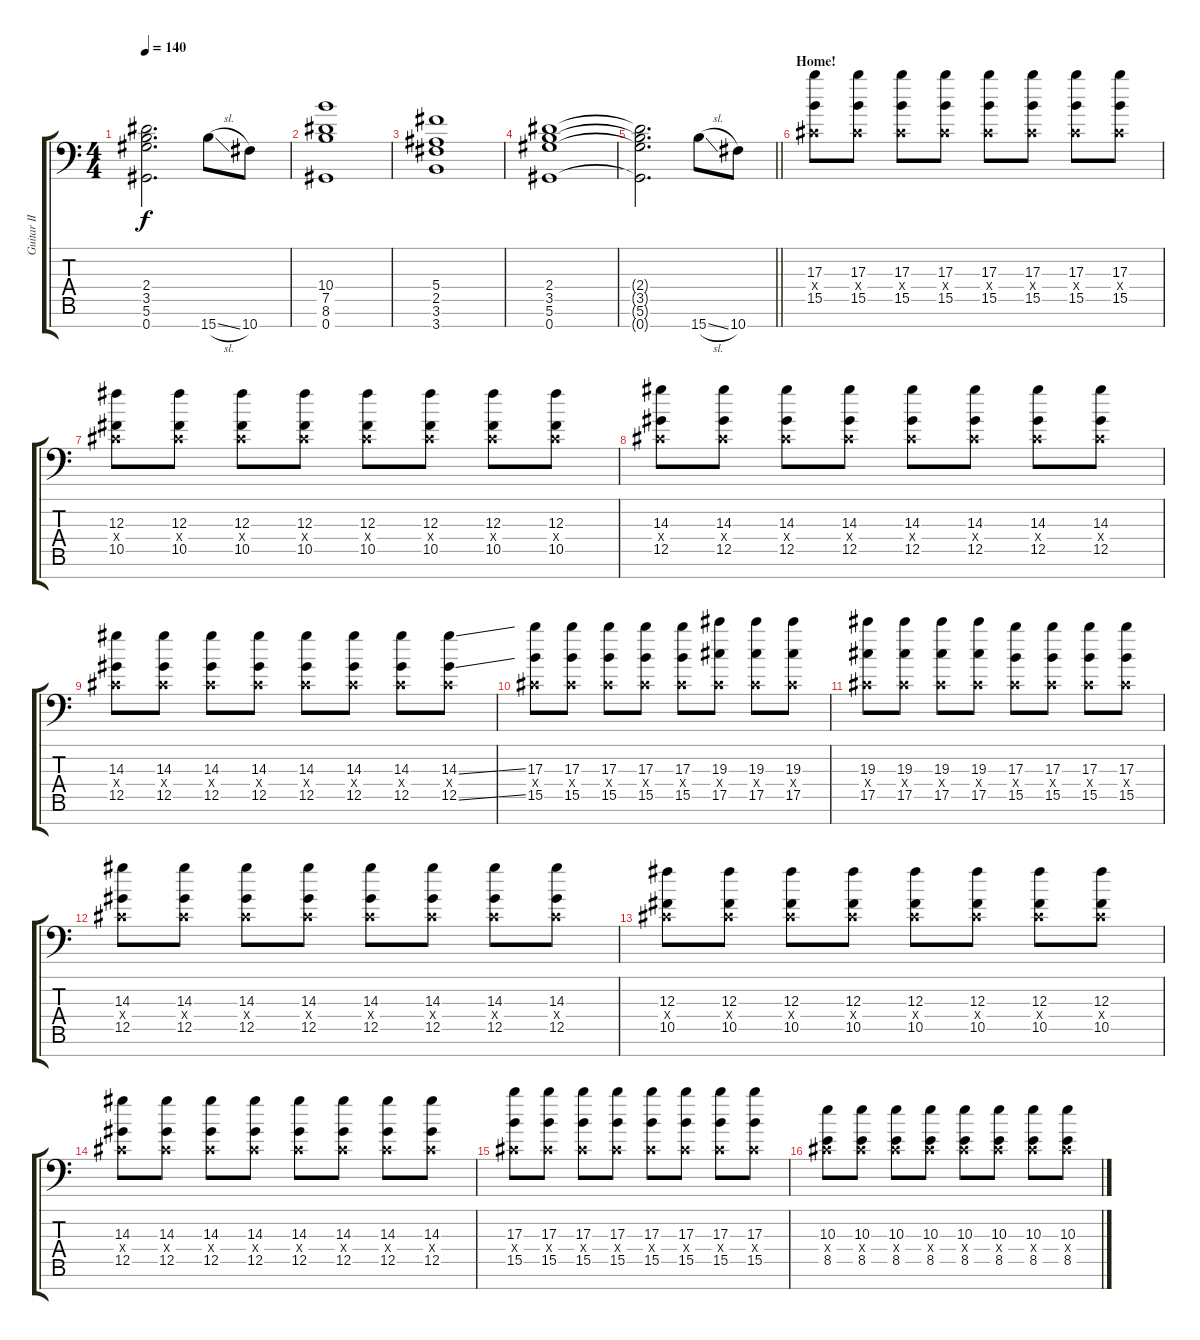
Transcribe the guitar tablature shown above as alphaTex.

\track ("Guitar II" "Guitar II") {instrument distortionguitar}
\staff {score tabs}
\tuning (Eb4 Bb3 Gb3 Db3 Ab2 Eb2 Ab1) {hide}
\ts (4 4)
\tempo 140
\clef f4
\ks c
(2.4{t} 3.5{t} 5.6{t} 0.7{t}).2{d dy f} 15.7{sl}.8 10.7.8 |
(10.4 7.5 8.6 0.7).1 |
(5.4 2.5 3.6 3.7).1 |
(2.4 3.5 5.6 0.7).1 |
\barLineRight lightlight
(2.4{t} 3.5{t} 5.6{t} 0.7{t}).2{d} 15.7{sl}.8 10.7.8 |
\section ("" "Home!")
(17.3 0.4{x} 15.5).8 (17.3 0.4{x} 15.5).8 (17.3 0.4{x} 15.5).8 (17.3 0.4{x} 15.5).8 (17.3 0.4{x} 15.5).8 (17.3 0.4{x} 15.5).8 (17.3 0.4{x} 15.5).8 (17.3 0.4{x} 15.5).8 |
(12.3 0.4{x} 10.5).8 (12.3 0.4{x} 10.5).8 (12.3 0.4{x} 10.5).8 (12.3 0.4{x} 10.5).8 (12.3 0.4{x} 10.5).8 (12.3 0.4{x} 10.5).8 (12.3 0.4{x} 10.5).8 (12.3 0.4{x} 10.5).8 |
(14.3 0.4{x} 12.5).8 (14.3 0.4{x} 12.5).8 (14.3 0.4{x} 12.5).8 (14.3 0.4{x} 12.5).8 (14.3 0.4{x} 12.5).8 (14.3 0.4{x} 12.5).8 (14.3 0.4{x} 12.5).8 (14.3 0.4{x} 12.5).8 |
(14.3 0.4{x} 12.5).8 (14.3 0.4{x} 12.5).8 (14.3 0.4{x} 12.5).8 (14.3 0.4{x} 12.5).8 (14.3 0.4{x} 12.5).8 (14.3 0.4{x} 12.5).8 (14.3 0.4{x} 12.5).8 (14.3{ss} 0.4{x} 12.5{ss}).8 |
(17.3 0.4{x} 15.5).8 (17.3 0.4{x} 15.5).8 (17.3 0.4{x} 15.5).8 (17.3 0.4{x} 15.5).8 (17.3 0.4{x} 15.5).8 (19.3 0.4{x} 17.5).8 (19.3 0.4{x} 17.5).8 (19.3 0.4{x} 17.5).8 |
(19.3 0.4{x} 17.5).8 (19.3 0.4{x} 17.5).8 (19.3 0.4{x} 17.5).8 (19.3 0.4{x} 17.5).8 (17.3 0.4{x} 15.5).8 (17.3 0.4{x} 15.5).8 (17.3 0.4{x} 15.5).8 (17.3 0.4{x} 15.5).8 |
(14.3 0.4{x} 12.5).8 (14.3 0.4{x} 12.5).8 (14.3 0.4{x} 12.5).8 (14.3 0.4{x} 12.5).8 (14.3 0.4{x} 12.5).8 (14.3 0.4{x} 12.5).8 (14.3 0.4{x} 12.5).8 (14.3 0.4{x} 12.5).8 |
(12.3 0.4{x} 10.5).8 (12.3 0.4{x} 10.5).8 (12.3 0.4{x} 10.5).8 (12.3 0.4{x} 10.5).8 (12.3 0.4{x} 10.5).8 (12.3 0.4{x} 10.5).8 (12.3 0.4{x} 10.5).8 (12.3 0.4{x} 10.5).8 |
(14.3 0.4{x} 12.5).8 (14.3 0.4{x} 12.5).8 (14.3 0.4{x} 12.5).8 (14.3 0.4{x} 12.5).8 (14.3 0.4{x} 12.5).8 (14.3 0.4{x} 12.5).8 (14.3 0.4{x} 12.5).8 (14.3 0.4{x} 12.5).8 |
(17.3 0.4{x} 15.5).8 (17.3 0.4{x} 15.5).8 (17.3 0.4{x} 15.5).8 (17.3 0.4{x} 15.5).8 (17.3 0.4{x} 15.5).8 (17.3 0.4{x} 15.5).8 (17.3 0.4{x} 15.5).8 (17.3 0.4{x} 15.5).8 |
(10.3 0.4{x} 8.5).8 (10.3 0.4{x} 8.5).8 (10.3 0.4{x} 8.5).8 (10.3 0.4{x} 8.5).8 (10.3 0.4{x} 8.5).8 (10.3 0.4{x} 8.5).8 (10.3 0.4{x} 8.5).8 (10.3 0.4{x} 8.5).8
